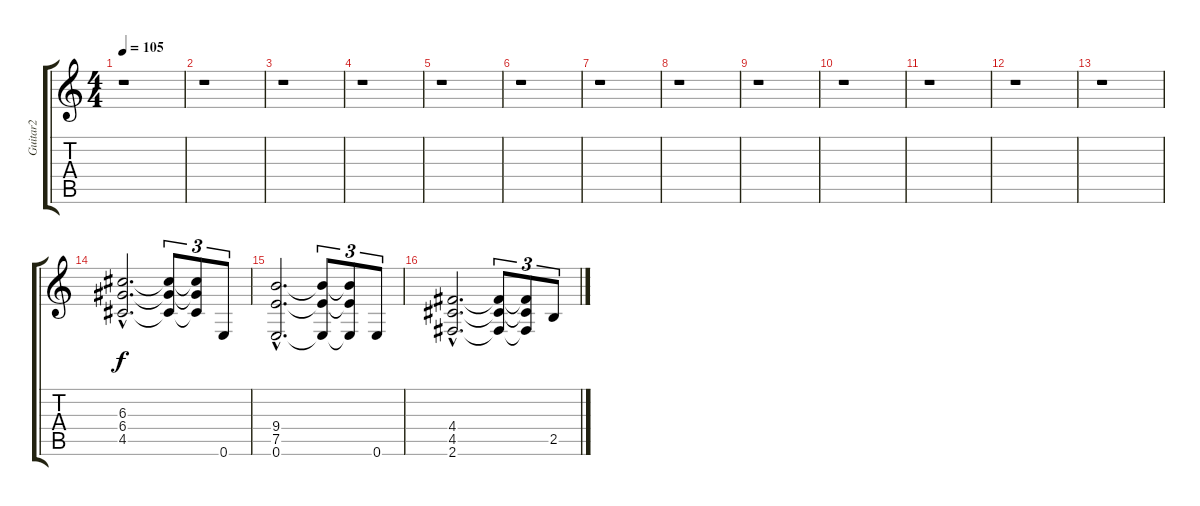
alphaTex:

\track ("Guitar2" "Guitar2") {instrument distortionguitar}
\staff {score tabs}
\tuning (E4 B3 G3 D3 A2 E2) {hide}
\ts (4 4)
\tempo 105
\clef g2
\ks c
r.1{dy f} |
r.1 |
r.1 |
r.1 |
r.1 |
r.1 |
r.1 |
r.1 |
r.1 |
r.1 |
r.1 |
r.1 |
r.1 |
(6.3{hac} 6.4{hac} 4.5{hac}).2{d} (6.3{t} 6.4{t} 4.5{t}).8{tu (3 2)} (6.3{t} 6.4{t} 4.5{t}).8{tu (3 2)} 0.6.8{tu (3 2)} |
(9.4{hac} 7.5{hac} 0.6{hac}).2{d} (9.4{t} 7.5{t} 0.6{t}).8{tu (3 2)} (9.4{t} 7.5{t} 0.6{t}).8{tu (3 2)} 0.6.8{tu (3 2)} |
(4.4{hac} 4.5{hac} 2.6{hac}).2{d} (4.4{t} 4.5{t} 2.6{t}).8{tu (3 2)} (4.4{t} 4.5{t} 2.6{t}).8{tu (3 2)} 2.5.8{tu (3 2)}
